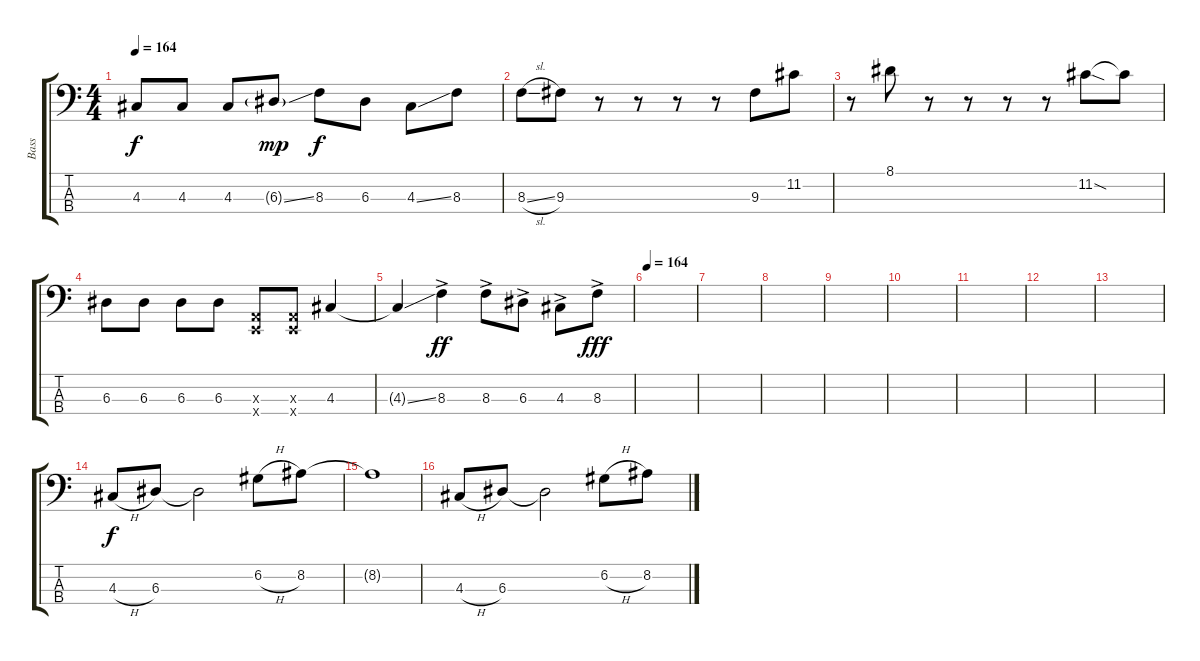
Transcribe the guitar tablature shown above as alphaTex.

\track ("Bass" "Bass") {instrument electricbasspick bank 177}
\staff {score tabs}
\tuning (G2 D2 A1 E1) {hide}
\ts (4 4)
\tempo 164
\clef f4
\ks c
4.3{t}.8{dy f} 4.3.8 4.3.8 6.3{ss g}.8{dy mp} 8.3.8{dy f} 6.3.8 4.3{ss}.8 8.3.8 |
8.3{sl}.8 9.3.8 r.8 r.8 r.8 r.8 9.3.8 11.2.8 |
r.8 8.1.8 r.8 r.8 r.8 r.8 11.2{sod}.8 11.2{t}.8 |
6.3.8 6.3.8 6.3.8 6.3.8 (0.3{x} 0.4{x}).8 (0.3{x} 0.4{x}).8 4.3.4 |
4.3{ss t}.4 8.3{ac}.4{dy ff} 8.3{ac}.8 6.3{ac}.8 4.3{ac}.8 8.3{ac}.8{dy fff} |
\tempo 164
|
|
|
|
|
|
|
|
4.3{h}.8{dy f} 6.3.8 6.3{t}.2 6.2{h}.8 8.2.8 |
8.2{t}.1 |
4.3{h}.8 6.3.8 6.3{t}.2 6.2{h}.8 8.2.8
